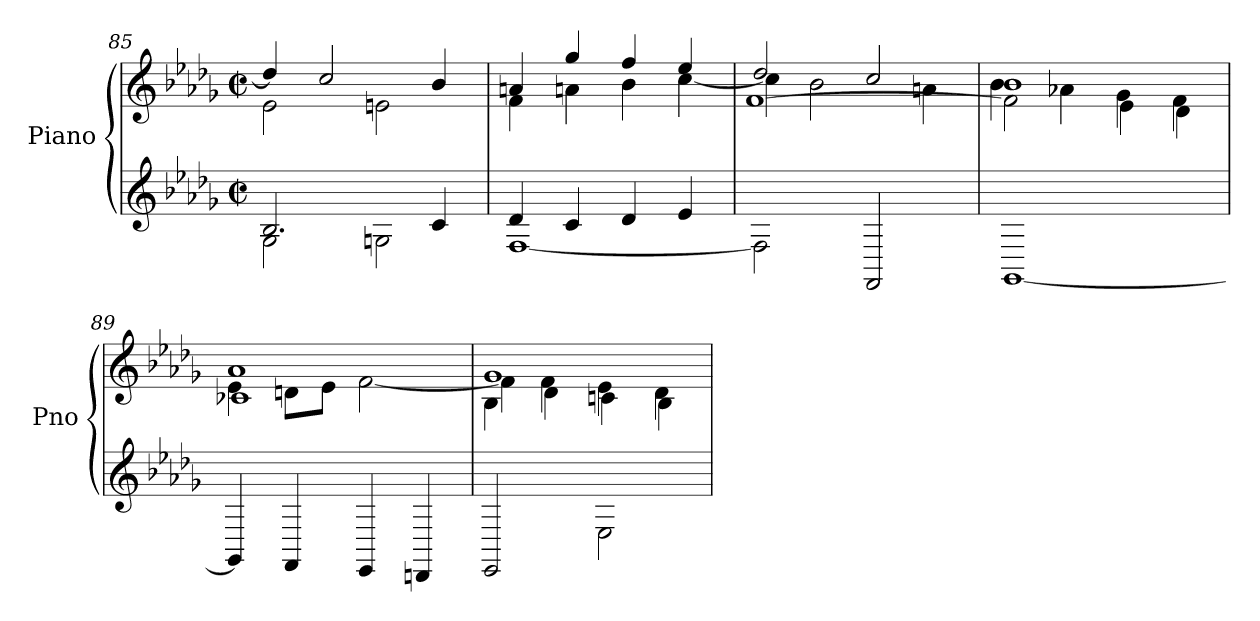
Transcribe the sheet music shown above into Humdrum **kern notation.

**kern	**kern
*part1	*part1
*staff2	*staff1
*I"Piano	*
*I'Pno	*
*clefG2	*clefG2
*k[b-e-a-d-g-]	*k[b-e-a-d-g-]
*M4/4	*M4/4
*met(c|)	*met(c|)
=85	=85
*^	*^
2.B-/	2G-\	4dd-/]	2e-\
.	.	2cc/	.
.	2Gn\	.	2en\
4c/	.	4b-/	.
=86	=86	=86	=86
4d-/	[1F	4an/	4f\
4c/	.	4gg-/	4an\
4d-/	.	4ff/	4b-\
4e-/	.	4ee-/	[4cc\
=87	=87	=87	=87
*	*	*	*^
1ryy	2F\]	2dd-/	4cc\]	[1f
.	.	.	2b-\	.
.	2FF/	2cc/	.	.
.	.	.	4an\	.
*v	*v	*	*	*
!!LO:LB:g=z	!!	!!
=88	=88	=88	=88
[1GG-	1b-	4b-\	2f\]
.	.	4a-X\	.
.	.	4g-\	4e-\
.	.	4f\	4d-\
=89	=89	=89	=89
4GG-/]	1a-	4e-\	1c-X
4FF/	.	8dn\L	.
.	.	8e-\J	.
4EE-/	.	[2f\	.
4DDn/	.	.	.
=90	=90	=90	=90
2EE-/	1g-	4f\]	4B-\
.	.	4f\	4d-\
2E-\	.	4e-\	4cn\
.	.	4d-\	4B-\
*	*v	*v	*v
=	=
*-	*-
